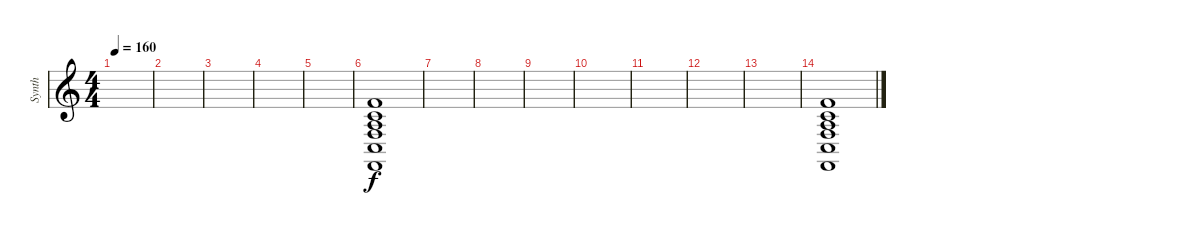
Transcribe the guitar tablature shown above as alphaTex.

\track ("Synth" "Synth") {instrument reversecymbal}
\staff {score}
\tuning (E4 B3 G3 D3 A2 E2) {hide}
\ts (4 4)
\tempo 160
\clef g2
\ks c
|
|
|
|
|
(1.1 1.2 2.3 3.4 3.5 1.6).1 |
|
|
|
|
|
|
|
(1.1 1.2 2.3 3.4 3.5 1.6).1
